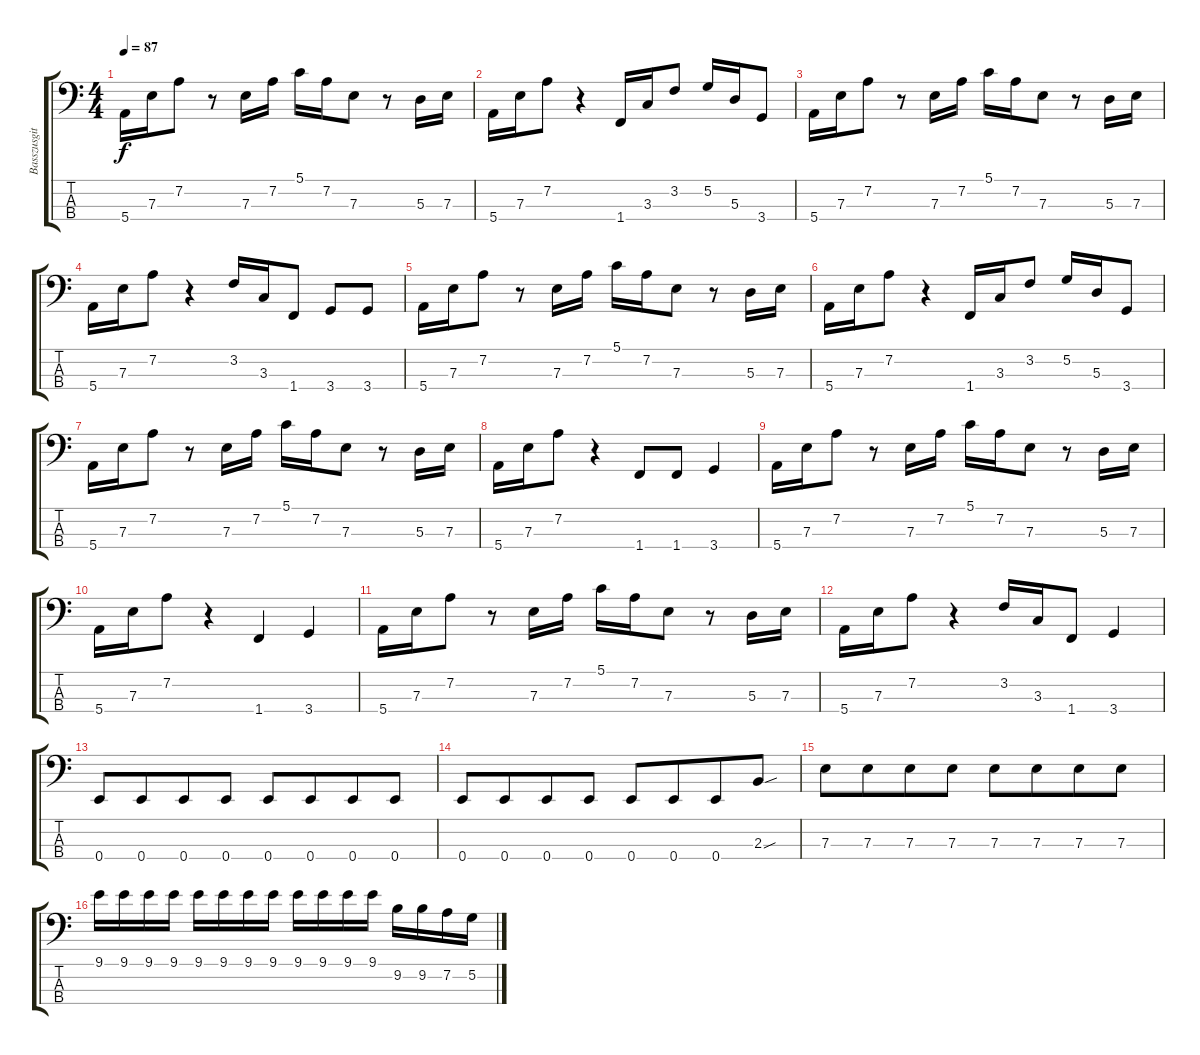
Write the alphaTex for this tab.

\track ("Basszusgitár (Roger Glover)" "Basszusgit") {instrument electricbassfinger}
\staff {score tabs}
\tuning (G2 D2 A1 E1) {hide}
\ts (4 4)
\tempo 87
\clef f4
\ks c
5.4.16{dy f} 7.3.16 7.2.8 r.8 7.3.16 7.2.16 5.1.16 7.2.16 7.3.8 r.8 5.3.16 7.3.16 |
5.4.16 7.3.16 7.2.8 r.4 1.4.16 3.3.16 3.2.8 5.2.16 5.3.16 3.4.8 |
5.4.16 7.3.16 7.2.8 r.8 7.3.16 7.2.16 5.1.16 7.2.16 7.3.8 r.8 5.3.16 7.3.16 |
5.4.16 7.3.16 7.2.8 r.4 3.2.16 3.3.16 1.4.8 3.4.8 3.4.8 |
5.4.16 7.3.16 7.2.8 r.8 7.3.16 7.2.16 5.1.16 7.2.16 7.3.8 r.8 5.3.16 7.3.16 |
5.4.16 7.3.16 7.2.8 r.4 1.4.16 3.3.16 3.2.8 5.2.16 5.3.16 3.4.8 |
5.4.16 7.3.16 7.2.8 r.8 7.3.16 7.2.16 5.1.16 7.2.16 7.3.8 r.8 5.3.16 7.3.16 |
5.4.16 7.3.16 7.2.8 r.4 1.4.8 1.4.8 3.4.4 |
5.4.16 7.3.16 7.2.8 r.8 7.3.16 7.2.16 5.1.16 7.2.16 7.3.8 r.8 5.3.16 7.3.16 |
5.4.16 7.3.16 7.2.8 r.4 1.4.4 3.4.4 |
5.4.16 7.3.16 7.2.8 r.8 7.3.16 7.2.16 5.1.16 7.2.16 7.3.8 r.8 5.3.16 7.3.16 |
5.4.16 7.3.16 7.2.8 r.4 3.2.16 3.3.16 1.4.8 3.4.4 |
0.4.8 0.4.8{beam merge} 0.4.8 0.4.8 0.4.8 0.4.8{beam merge} 0.4.8 0.4.8 |
0.4.8 0.4.8{beam merge} 0.4.8 0.4.8 0.4.8 0.4.8{beam merge} 0.4.8 2.3{sou}.8 |
7.3.8 7.3.8{beam merge} 7.3.8 7.3.8 7.3.8 7.3.8{beam merge} 7.3.8 7.3.8 |
9.1.16 9.1.16 9.1.16 9.1.16 9.1.16 9.1.16 9.1.16 9.1.16 9.1.16 9.1.16 9.1.16 9.1.16 9.2.16 9.2.16 7.2.16 5.2.16
